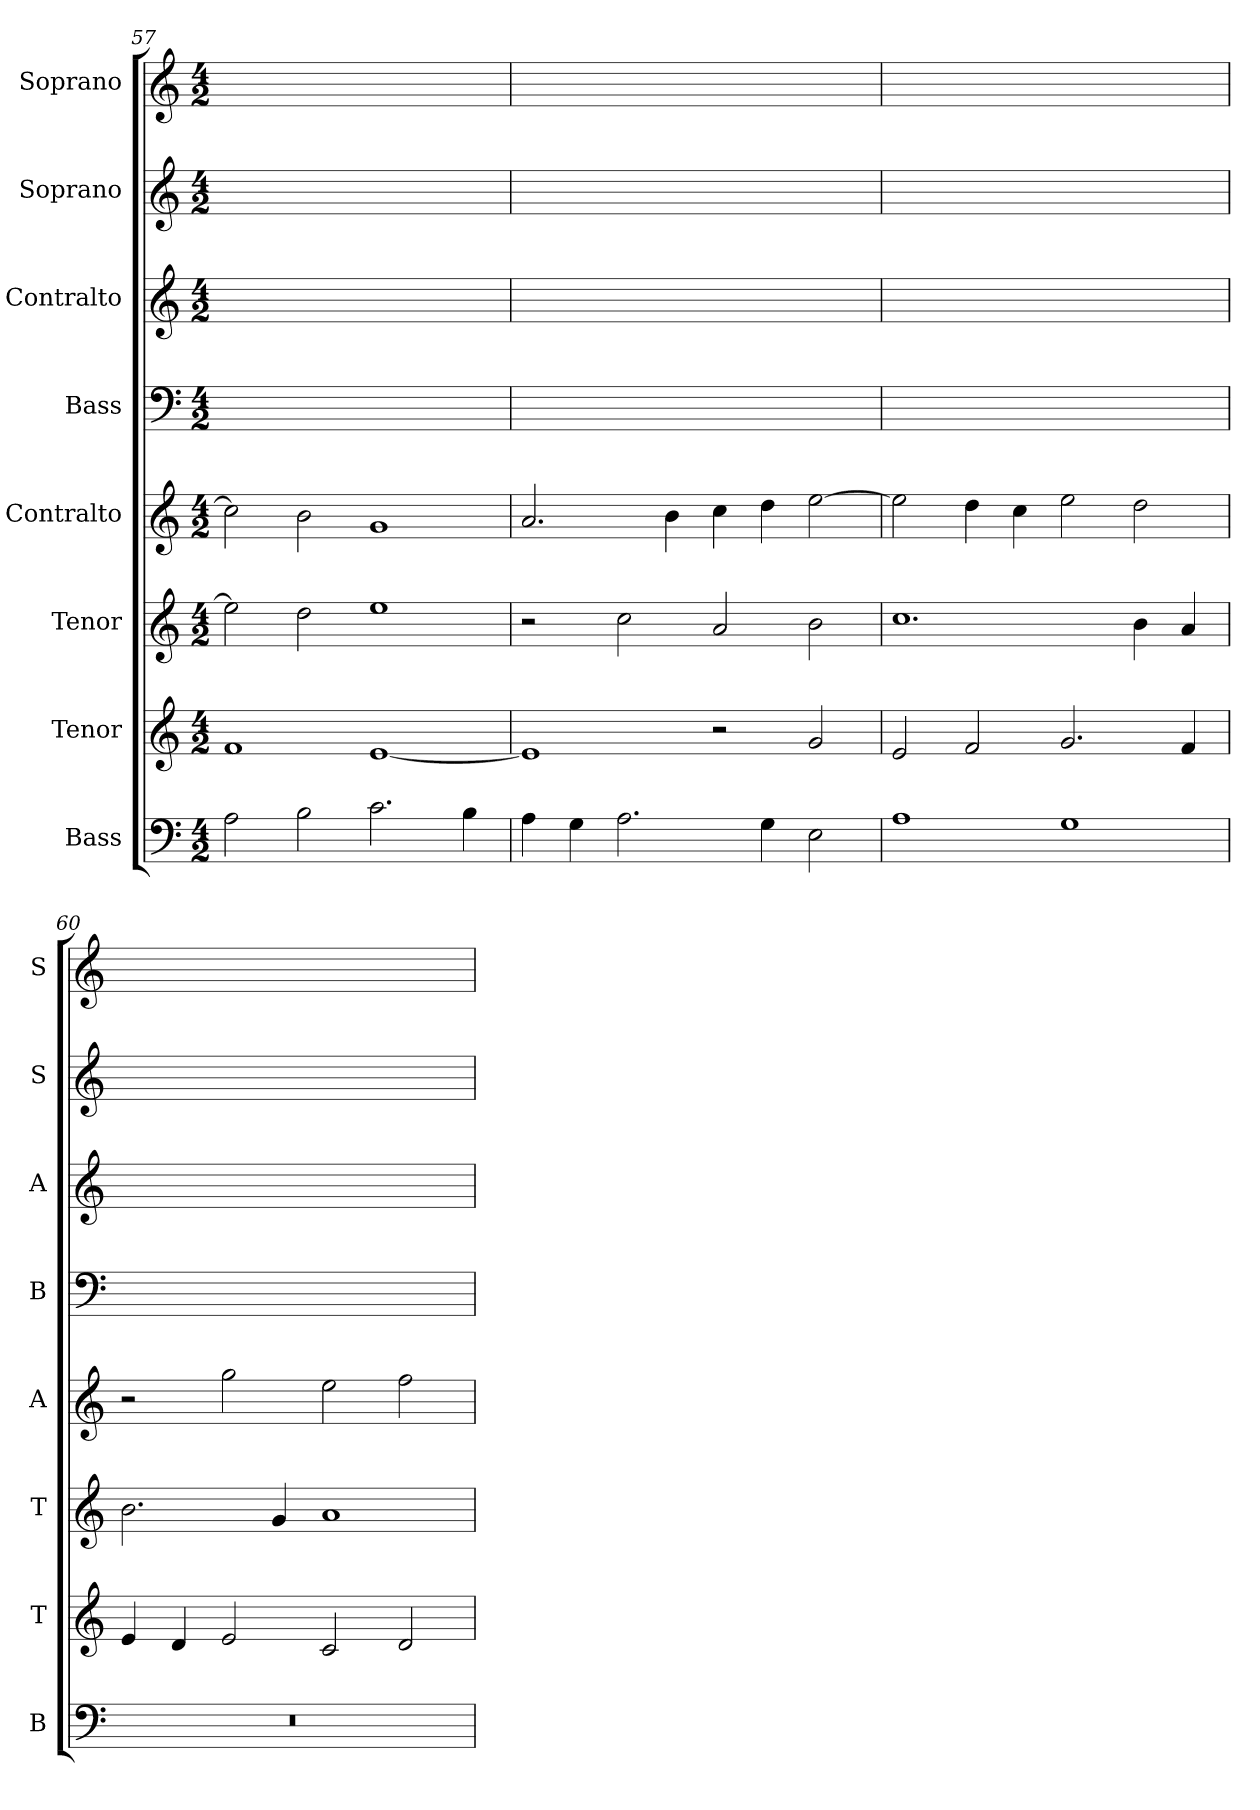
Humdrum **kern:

**kern	**kern	**kern	**kern	**kern	**kern	**kern	**kern
*part8	*part7	*part6	*part5	*part4	*part3	*part2	*part1
*staff8	*staff7	*staff6	*staff5	*staff4	*staff3	*staff2	*staff1
*I"Bass	*I"Tenor	*I"Tenor	*I"Contralto	*I"Bass	*I"Contralto	*I"Soprano	*I"Soprano
*I'B	*I'T	*I'T	*I'A	*I'B	*I'A	*I'S	*I'S
*clefF4	*clefG2	*clefG2	*clefG2	*clefF4	*clefG2	*clefG2	*clefG2
*k[]	*k[]	*k[]	*k[]	*k[]	*k[]	*k[]	*k[]
*G:mix	*G:mix	*G:mix	*G:mix	*G:mix	*G:mix	*G:mix	*G:mix
*M4/2	*M4/2	*M4/2	*M4/2	*M4/2	*M4/2	*M4/2	*M4/2
=57	=57	=57	=57	=57	=57	=57	=57
2A	1f	2ee]	2cc]	0ryy	0ryy	0ryy	0ryy
2B	.	2dd	2b	.	.	.	.
2.c	[1e	1ee	1g	.	.	.	.
4B	.	.	.	.	.	.	.
=58	=58	=58	=58	=58	=58	=58	=58
4A	1e]	2r	2.a	0ryy	0ryy	0ryy	0ryy
4G	.	.	.	.	.	.	.
2.A	.	2cc	.	.	.	.	.
.	.	.	4b	.	.	.	.
.	2r	2a	4cc	.	.	.	.
4G	.	.	4dd	.	.	.	.
2E	2g	2b	[2ee	.	.	.	.
=59	=59	=59	=59	=59	=59	=59	=59
1A	2e	1.cc	2ee]	0ryy	0ryy	0ryy	0ryy
.	2f	.	4dd	.	.	.	.
.	.	.	4cc	.	.	.	.
1G	2.g	.	2ee	.	.	.	.
.	.	4b	2dd	.	.	.	.
.	4f	4a	.	.	.	.	.
=60	=60	=60	=60	=60	=60	=60	=60
0r	4e	2.b	2r	0ryy	0ryy	0ryy	0ryy
.	4d	.	.	.	.	.	.
.	2e	.	2gg	.	.	.	.
.	.	4g	.	.	.	.	.
.	2c	1a	2ee	.	.	.	.
.	2d	.	2ff	.	.	.	.
=	=	=	=	=	=	=	=
*-	*-	*-	*-	*-	*-	*-	*-
